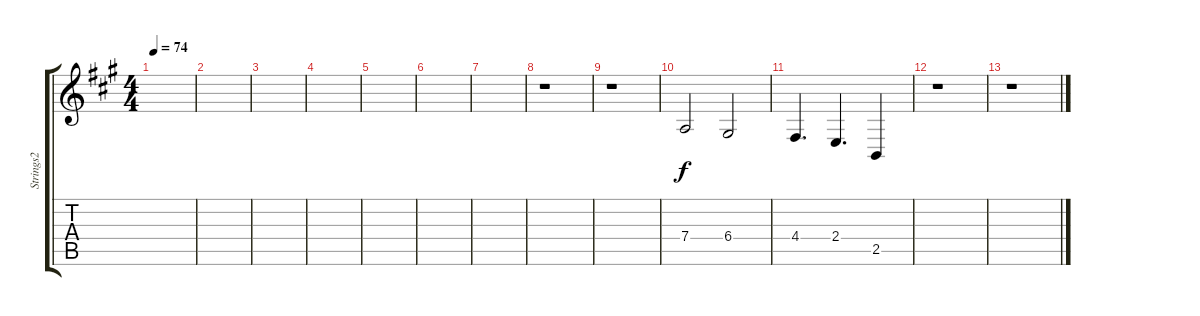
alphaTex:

\track ("Strings2" "Strings2") {instrument stringensemble1}
\staff {score tabs}
\tuning (E4 B3 G3 D3 A2 E2) {hide}
\ts (4 4)
\tempo 74
\clef g2
\ks a
|
|
|
|
|
|
|
r.1 |
r.1 |
7.4.2{dy f instrument cello} 6.4.2 |
4.4.4{d} 2.4.4{d} 2.5.4 |
r.1 |
r.1
